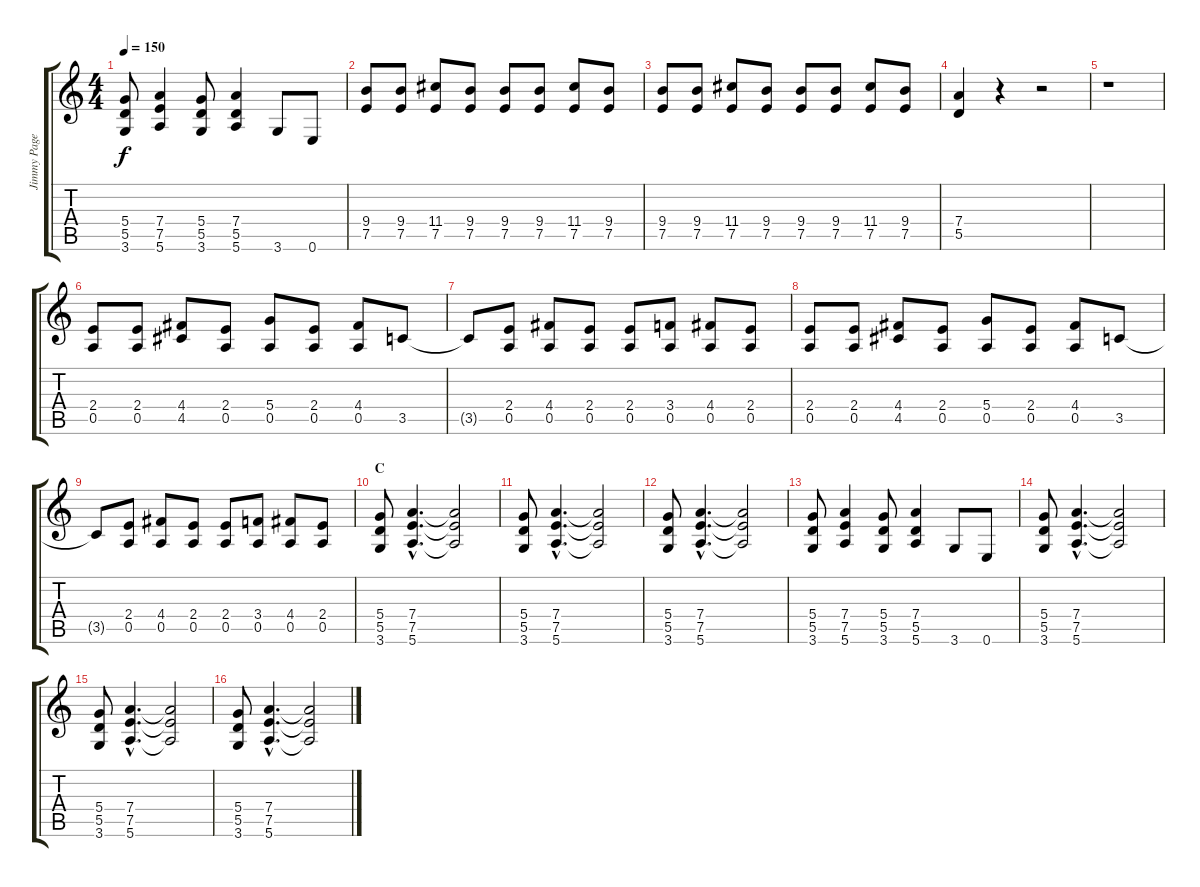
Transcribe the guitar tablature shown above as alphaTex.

\track ("Jimmy Page" "Jimmy Page") {instrument overdrivenguitar}
\staff {score tabs}
\tuning (E4 B3 G3 D3 A2 E2) {hide}
\ts (4 4)
\tempo 150
\clef g2
\ks c
(5.4 5.5 3.6).8{dy f} (7.4 7.5 5.6).4 (5.4 5.5 3.6).8 (7.4 5.5 5.6).4 3.6.8 0.6.8 |
(9.4 7.5).8 (9.4 7.5).8 (11.4 7.5).8 (9.4 7.5).8 (9.4 7.5).8 (9.4 7.5).8 (11.4 7.5).8 (9.4 7.5).8 |
(9.4 7.5).8 (9.4 7.5).8 (11.4 7.5).8 (9.4 7.5).8 (9.4 7.5).8 (9.4 7.5).8 (11.4 7.5).8 (9.4 7.5).8 |
(7.4 5.5).4 r.4 r.2 |
r.1 |
(2.4 0.5).8 (2.4 0.5).8 (4.4 4.5).8 (2.4 0.5).8 (5.4 0.5).8 (2.4 0.5).8 (4.4 0.5).8 3.5.8 |
3.5{t}.8 (2.4 0.5).8 (4.4 0.5).8 (2.4 0.5).8 (2.4 0.5).8 (3.4 0.5).8 (4.4 0.5).8 (2.4 0.5).8 |
(2.4 0.5).8 (2.4 0.5).8 (4.4 4.5).8 (2.4 0.5).8 (5.4 0.5).8 (2.4 0.5).8 (4.4 0.5).8 3.5.8 |
3.5{t}.8 (2.4 0.5).8 (4.4 0.5).8 (2.4 0.5).8 (2.4 0.5).8 (3.4 0.5).8 (4.4 0.5).8 (2.4 0.5).8 |
\section ("" "C")
(5.4 5.5 3.6).8 (7.4{hac} 7.5{hac} 5.6{hac}).4{d} (7.4{t} 7.5{t} 5.6{t}).2 |
(5.4 5.5 3.6).8 (7.4{hac} 7.5{hac} 5.6{hac}).4{d} (7.4{t} 7.5{t} 5.6{t}).2 |
(5.4 5.5 3.6).8 (7.4{hac} 7.5{hac} 5.6{hac}).4{d} (7.4{t} 7.5{t} 5.6{t}).2 |
(5.4 5.5 3.6).8 (7.4 7.5 5.6).4 (5.4 5.5 3.6).8 (7.4 5.5 5.6).4 3.6.8 0.6.8 |
(5.4 5.5 3.6).8 (7.4{hac} 7.5{hac} 5.6{hac}).4{d} (7.4{t} 7.5{t} 5.6{t}).2 |
(5.4 5.5 3.6).8 (7.4{hac} 7.5{hac} 5.6{hac}).4{d} (7.4{t} 7.5{t} 5.6{t}).2 |
(5.4 5.5 3.6).8 (7.4{hac} 7.5{hac} 5.6{hac}).4{d} (7.4{t} 7.5{t} 5.6{t}).2
